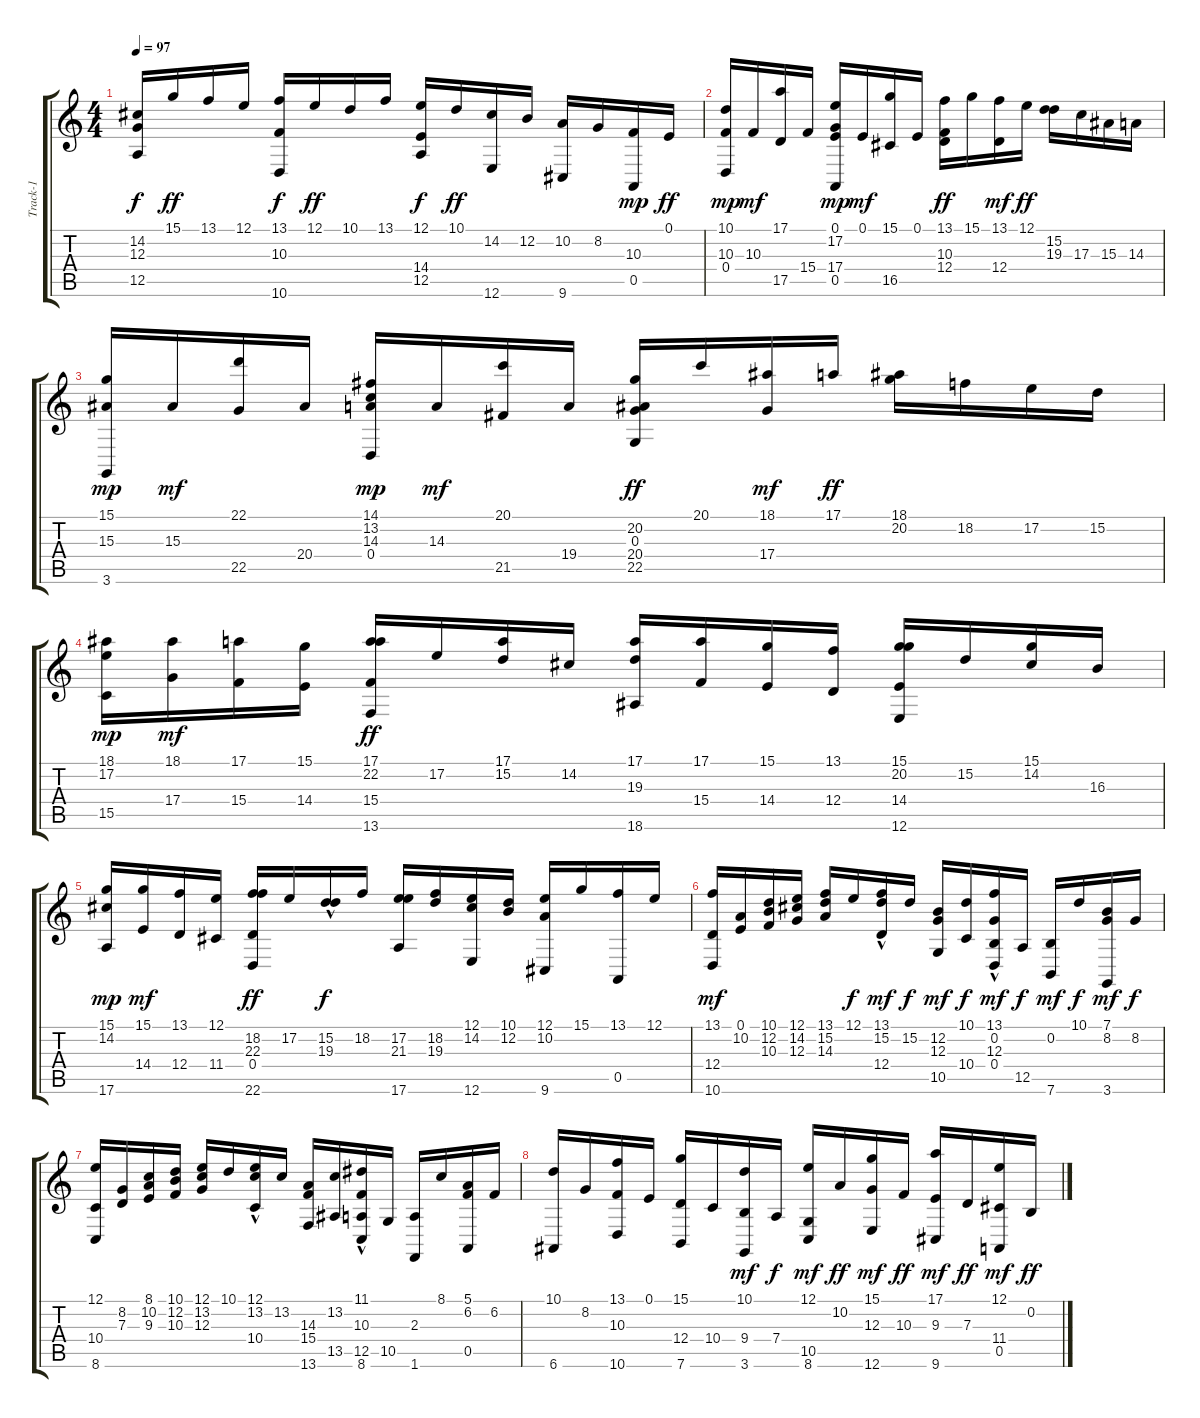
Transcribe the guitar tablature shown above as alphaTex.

\track ("Track-1" "Track-1") {instrument harpsichord}
\staff {score tabs}
\tuning (E4 B3 G3 D3 A2 E2) {hide}
\ts (4 4)
\tempo 97
\clef g2
\ks c
(14.2 12.3 12.5).16{dy f} 15.1.16{dy ff} 13.1.16 12.1.16 (13.1 10.3 10.6).16{dy f} 12.1.16{dy ff} 10.1.16 13.1.16 (12.1 14.4 12.5).16{dy f} 10.1.16{dy ff} (14.2 12.6).16 12.2.16 (10.2 9.6).16 8.2.16 (10.3 0.5).16{dy mp} 0.1.16{dy ff} |
(10.1 10.3 0.4).16{dy mp} 10.3.16{dy mf} (17.1 17.5).16 15.4.16 (0.1 17.2 17.4 0.5).16{dy mp} 0.1.16{dy mf} (15.1 16.5).16 0.1.16 (13.1 10.3 12.4).16{dy ff} 15.1.16 (13.1 12.4).16{dy mf} 12.1.16{dy ff} (15.2 19.3).16 17.3.16 15.3.16 14.3.16 |
(15.1 15.3 3.6).16{dy mp} 15.3.16{dy mf} (22.1 22.5).16 20.4.16 (14.1 13.2 14.3 0.4).16{dy mp} 14.3.16{dy mf} (20.1 21.5).16 19.4.16 (20.2 0.3 20.4 22.5).16{dy ff} 20.1.16 (18.1 17.4).16{dy mf} 17.1.16{dy ff} (18.1 20.2).16 18.2.16 17.2.16 15.2.16 |
(18.1 17.2 15.5).16{dy mp} (18.1 17.4).16{dy mf} (17.1 15.4).16 (15.1 14.4).16 (17.1 22.2 15.4 13.6).16{dy ff} 17.2.16 (17.1 15.2).16 14.2.16 (17.1 19.3 18.6).16 (17.1 15.4).16 (15.1 14.4).16 (13.1 12.4).16 (15.1 20.2 14.4 12.6).16 15.2.16 (15.1 14.2).16 16.3.16 |
(15.1 14.2 17.6).16{dy mp} (15.1 14.4).16{dy mf} (13.1 12.4).16 (12.1 11.4).16 (18.2 22.3 0.4 22.6).16{dy ff} 17.2.16 (15.2{hac} 19.3{hac}).16{dy f} 18.2.16 (17.2 21.3 17.6).16 (18.2 19.3).16 (12.1 14.2 12.6).16 (10.1 12.2).16 (12.1 10.2 9.6).16 15.1.16 (13.1 0.5).16 12.1.16 |
(13.1 12.4 10.6).16{dy mf} (0.1 10.2).16 (10.1 12.2 10.3).16 (12.1 14.2 12.3).16 (13.1 15.2 14.3).16 12.1.16{dy f} (13.1 15.2 12.4{hac}).16{dy mf} 15.2.16{dy f} (12.2 12.3 10.5).16{dy mf} (10.1 10.4).16{dy f} (13.1{hac} 0.2 12.3 0.4).16{dy mf} 12.5.16{dy f} (0.2 7.6).16{dy mf} 10.1.16{dy f} (7.1 8.2 3.6).16{dy mf} 8.2.16{dy f} |
(12.1 10.4 8.6).16 (8.2 7.3).16 (8.1 10.2 9.3).16 (10.1 12.2 10.3).16 (12.1 13.2 12.3).16 10.1.16 (12.1 13.2 10.4{hac}).16 13.2.16 (14.3 15.4 13.6).16 (13.2 13.5).16 (11.1{hac} 10.3 12.5 8.6).16 10.5.16 (2.3 1.6).16 8.1.16 (5.1 6.2 0.5).16 6.2.16 |
(10.1 6.6).16 8.2.16 (13.1 10.3 10.6).16 0.1.16 (15.1 12.4 7.6).16 10.4.16 (10.1 9.4 3.6).16{dy mf} 7.4.16{dy f} (12.1 10.5 8.6).16{dy mf} 10.2.16{dy ff} (15.1 12.3 12.6).16{dy mf} 10.3.16{dy ff} (17.1 9.3 9.6).16{dy mf} 7.3.16{dy ff} (12.1 11.4 0.5).16{dy mf} 0.2.16{dy ff}
